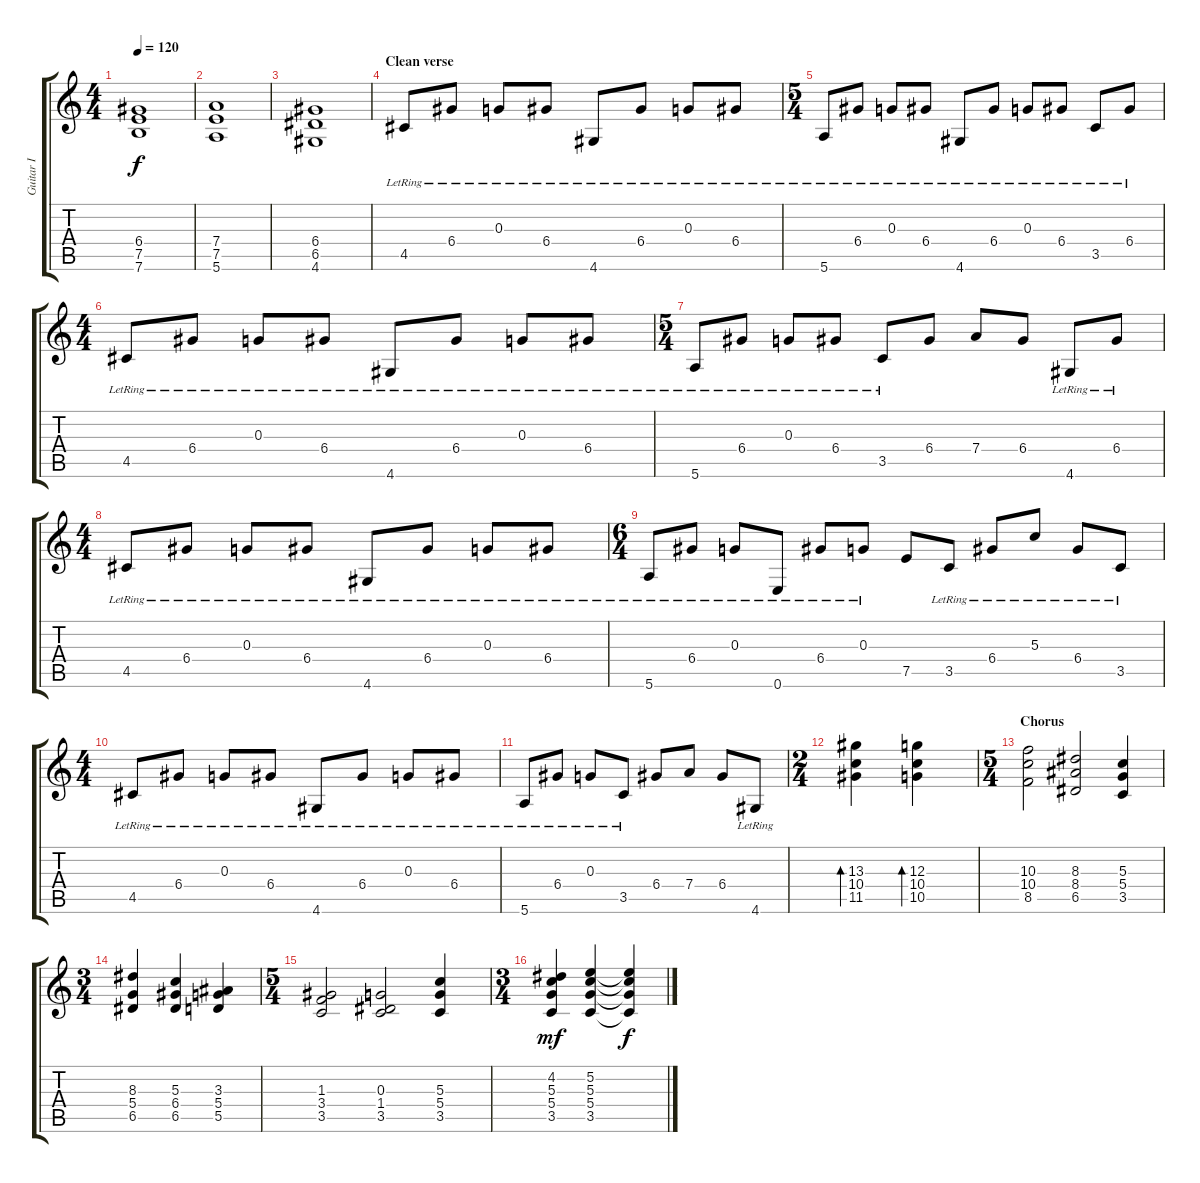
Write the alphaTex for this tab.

\track ("Guitar I" "Guitar I") {instrument distortionguitar}
\staff {score tabs}
\tuning (E4 B3 G3 D3 A2 E2) {hide}
\ts (4 4)
\tempo 120
\clef g2
\ks c
(6.4 7.5 7.6).1{dy f} |
(7.4 7.5 5.6).1 |
(6.4 6.5 4.6).1 |
\section ("" "Clean verse")
4.5{lr}.8{instrument electricguitarclean} 6.4{lr}.8 0.3{lr}.8 6.4{lr}.8 4.6{lr}.8 6.4{lr}.8 0.3{lr}.8 6.4{lr}.8 |
\ts (5 4)
5.6{lr}.8 6.4{lr}.8 0.3{lr}.8 6.4{lr}.8 4.6{lr}.8 6.4{lr}.8 0.3{lr}.8 6.4{lr}.8 3.5{lr}.8 6.4{lr}.8 |
\ts (4 4)
4.5{lr}.8{instrument electricguitarclean} 6.4{lr}.8 0.3{lr}.8 6.4{lr}.8 4.6{lr}.8 6.4{lr}.8 0.3{lr}.8 6.4{lr}.8 |
\ts (5 4)
5.6{lr}.8 6.4{lr}.8 0.3{lr}.8 6.4{lr}.8 3.5{lr}.8 6.4.8 7.4.8 6.4.8 4.6{lr}.8 6.4{lr}.8 |
\ts (4 4)
4.5{lr}.8{instrument electricguitarclean} 6.4{lr}.8 0.3{lr}.8 6.4{lr}.8 4.6{lr}.8 6.4{lr}.8 0.3{lr}.8 6.4{lr}.8 |
\ts (6 4)
5.6{lr}.8 6.4{lr}.8 0.3{lr}.8 0.6{lr}.8 6.4{lr}.8 0.3{lr}.8 7.5.8 3.5{lr}.8 6.4{lr}.8 5.3{lr}.8 6.4{lr}.8 3.5{lr}.8 |
\ts (4 4)
4.5{lr}.8{instrument electricguitarclean} 6.4{lr}.8 0.3{lr}.8 6.4{lr}.8 4.6{lr}.8 6.4{lr}.8 0.3{lr}.8 6.4{lr}.8 |
5.6{lr}.8 6.4{lr}.8 0.3{lr}.8 3.5{lr}.8 6.4.8 7.4.8 6.4.8 4.6{lr}.8 |
\ts (2 4)
(13.3 10.4 11.5).4{bd 240} (12.3 10.4 10.5).4{bd 240} |
\ts (5 4)
\section ("" "Chorus")
(10.3 10.4 8.5).2{instrument distortionguitar} (8.3 8.4 6.5).2 (5.3 5.4 3.5).4 |
\ts (3 4)
(8.3 5.4 6.5).4 (5.3 6.4 6.5).4 (3.3 5.4 5.5).4 |
\ts (5 4)
(1.3 3.4 3.5).2 (0.3 1.4 3.5).2 (5.3 5.4 3.5).4 |
\ts (3 4)
(4.2 5.3 5.4 3.5).4{dy mf} (5.2 5.3 5.4 3.5).4 (5.2{t} 5.3{t} 5.4{t} 3.5{t}).4{dy f}
